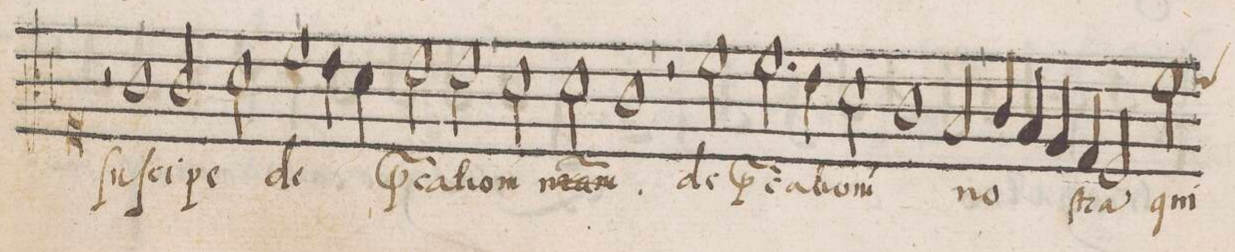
**kern	**text
*I"CANTVS	*
*clefC3	*
*k[b-]	*
*met()	*
*M2/1	*
0F	-di
*	*Xij
=90-	=90-
2r	.
1c\	ſu-
=91-	=91-
2c/	-ſci-
2d\	-pe
1f\	de-
=92-	=92-
4e\	.
4d\	.
2e\	-p(re)-
2e\	-ca-
=93-	=93-
2d\	-ti-
2d\	-o-
1c	-ne(m)
=94-	=94-
2r	.
2f\	de-
2.f\	-p(re)-
4e\	-ca-
=95-	=95-
2d\	-ti-
1c	-o-
2B-/	-n(em)
=96-	=96-
4c/	no-
4B-/	.
4A/	.
4G/	.
2F/	-ſtra(m)
*custos:f	*
2f\	qui
=97-	=97-
*-	*-
